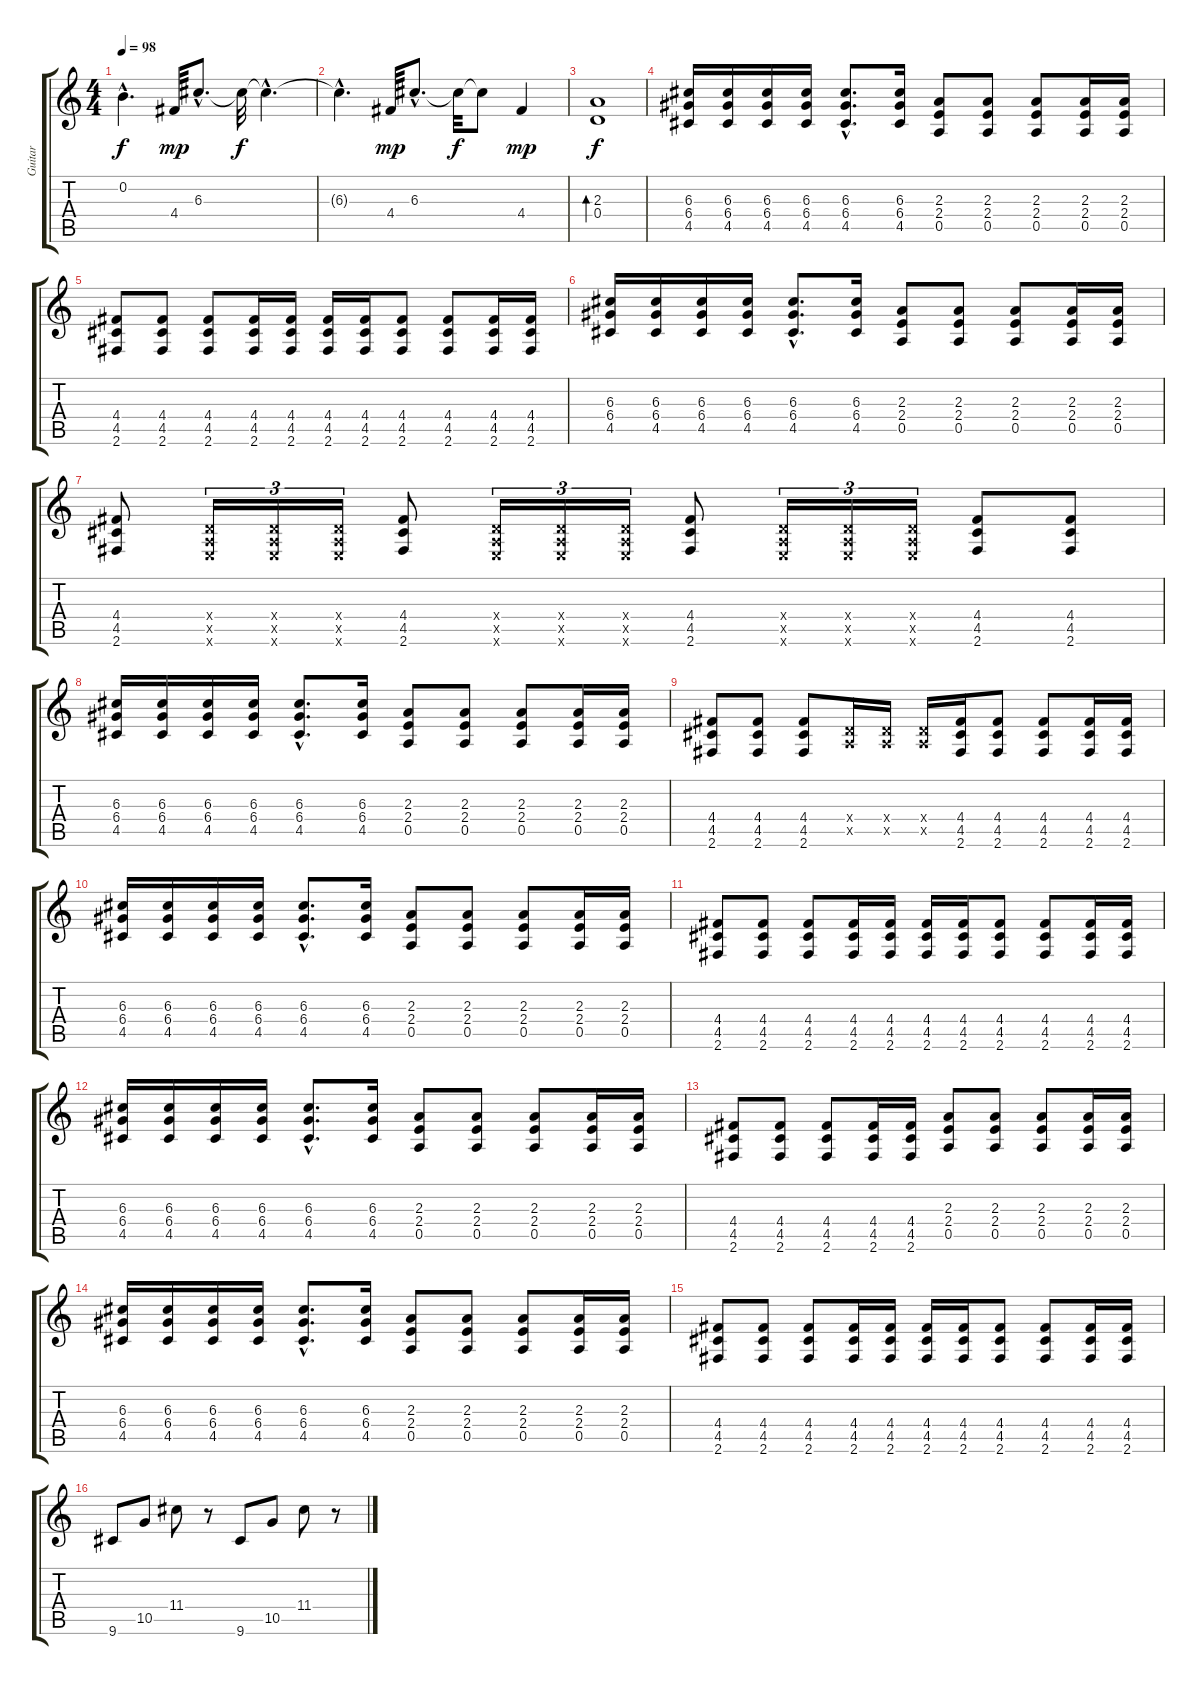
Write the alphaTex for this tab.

\track ("Guitar" "Guitar") {instrument overdrivenguitar}
\staff {score tabs}
\tuning (E4 B3 G3 D3 A2 E2) {hide}
\ts (4 4)
\tempo 98
\clef g2
\ks c
0.2{hac}.4{d dy f} 4.4.32{dy mp} 6.3{hac}.8{d} 6.3{t}.32{dy f} 6.3{hac t}.4{d} |
6.3{hac t}.4{d} 4.4.32{dy mp} 6.3{hac}.8{d} 6.3{t}.32{dy f} 6.3{t}.8 4.4.4{dy mp} |
(2.3 0.4).1{bd 240 dy f} |
(6.3 6.4 4.5).16 (6.3 6.4 4.5).16 (6.3 6.4 4.5).16 (6.3 6.4 4.5).16 (6.3{hac} 6.4{hac} 4.5{hac}).8{d} (6.3 6.4 4.5).16 (2.3 2.4 0.5).8 (2.3 2.4 0.5).8 (2.3 2.4 0.5).8 (2.3 2.4 0.5).16 (2.3 2.4 0.5).16 |
(4.4 4.5 2.6).8 (4.4 4.5 2.6).8 (4.4 4.5 2.6).8 (4.4 4.5 2.6).16 (4.4 4.5 2.6).16 (4.4 4.5 2.6).16 (4.4 4.5 2.6).16 (4.4 4.5 2.6).8 (4.4 4.5 2.6).8 (4.4 4.5 2.6).16 (4.4 4.5 2.6).16 |
(6.3 6.4 4.5).16 (6.3 6.4 4.5).16 (6.3 6.4 4.5).16 (6.3 6.4 4.5).16 (6.3{hac} 6.4{hac} 4.5{hac}).8{d} (6.3 6.4 4.5).16 (2.3 2.4 0.5).8 (2.3 2.4 0.5).8 (2.3 2.4 0.5).8 (2.3 2.4 0.5).16 (2.3 2.4 0.5).16 |
(4.4 4.5 2.6).8 (0.4{x} 0.5{x} 0.6{x}).16{tu (3 2)} (0.4{x} 0.5{x} 0.6{x}).16{tu (3 2)} (0.4{x} 0.5{x} 0.6{x}).16{tu (3 2)} (4.4 4.5 2.6).8 (0.4{x} 0.5{x} 0.6{x}).16{tu (3 2)} (0.4{x} 0.5{x} 0.6{x}).16{tu (3 2)} (0.4{x} 0.5{x} 0.6{x}).16{tu (3 2)} (4.4 4.5 2.6).8 (0.4{x} 0.5{x} 0.6{x}).16{tu (3 2)} (0.4{x} 0.5{x} 0.6{x}).16{tu (3 2)} (0.4{x} 0.5{x} 0.6{x}).16{tu (3 2)} (4.4 4.5 2.6).8 (4.4 4.5 2.6).8 |
(6.3 6.4 4.5).16 (6.3 6.4 4.5).16 (6.3 6.4 4.5).16 (6.3 6.4 4.5).16 (6.3{hac} 6.4{hac} 4.5{hac}).8{d} (6.3 6.4 4.5).16 (2.3 2.4 0.5).8 (2.3 2.4 0.5).8 (2.3 2.4 0.5).8 (2.3 2.4 0.5).16 (2.3 2.4 0.5).16 |
(4.4 4.5 2.6).8 (4.4 4.5 2.6).8 (4.4 4.5 2.6).8 (0.4{x} 0.5{x}).16 (0.4{x} 0.5{x}).16 (0.4{x} 0.5{x}).16 (4.4 4.5 2.6).16 (4.4 4.5 2.6).8 (4.4 4.5 2.6).8 (4.4 4.5 2.6).16 (4.4 4.5 2.6).16 |
(6.3 6.4 4.5).16 (6.3 6.4 4.5).16 (6.3 6.4 4.5).16 (6.3 6.4 4.5).16 (6.3{hac} 6.4{hac} 4.5{hac}).8{d} (6.3 6.4 4.5).16 (2.3 2.4 0.5).8 (2.3 2.4 0.5).8 (2.3 2.4 0.5).8 (2.3 2.4 0.5).16 (2.3 2.4 0.5).16 |
(4.4 4.5 2.6).8 (4.4 4.5 2.6).8 (4.4 4.5 2.6).8 (4.4 4.5 2.6).16 (4.4 4.5 2.6).16 (4.4 4.5 2.6).16 (4.4 4.5 2.6).16 (4.4 4.5 2.6).8 (4.4 4.5 2.6).8 (4.4 4.5 2.6).16 (4.4 4.5 2.6).16 |
(6.3 6.4 4.5).16 (6.3 6.4 4.5).16 (6.3 6.4 4.5).16 (6.3 6.4 4.5).16 (6.3{hac} 6.4{hac} 4.5{hac}).8{d} (6.3 6.4 4.5).16 (2.3 2.4 0.5).8 (2.3 2.4 0.5).8 (2.3 2.4 0.5).8 (2.3 2.4 0.5).16 (2.3 2.4 0.5).16 |
(4.4 4.5 2.6).8 (4.4 4.5 2.6).8 (4.4 4.5 2.6).8 (4.4 4.5 2.6).16 (4.4 4.5 2.6).16 (2.3 2.4 0.5).8 (2.3 2.4 0.5).8 (2.3 2.4 0.5).8 (2.3 2.4 0.5).16 (2.3 2.4 0.5).16 |
(6.3 6.4 4.5).16 (6.3 6.4 4.5).16 (6.3 6.4 4.5).16 (6.3 6.4 4.5).16 (6.3{hac} 6.4{hac} 4.5{hac}).8{d} (6.3 6.4 4.5).16 (2.3 2.4 0.5).8 (2.3 2.4 0.5).8 (2.3 2.4 0.5).8 (2.3 2.4 0.5).16 (2.3 2.4 0.5).16 |
(4.4 4.5 2.6).8 (4.4 4.5 2.6).8 (4.4 4.5 2.6).8 (4.4 4.5 2.6).16 (4.4 4.5 2.6).16 (4.4 4.5 2.6).16 (4.4 4.5 2.6).16 (4.4 4.5 2.6).8 (4.4 4.5 2.6).8 (4.4 4.5 2.6).16 (4.4 4.5 2.6).16 |
9.6.8 10.5.8 11.4.8 r.8 9.6.8 10.5.8 11.4.8 r.8
